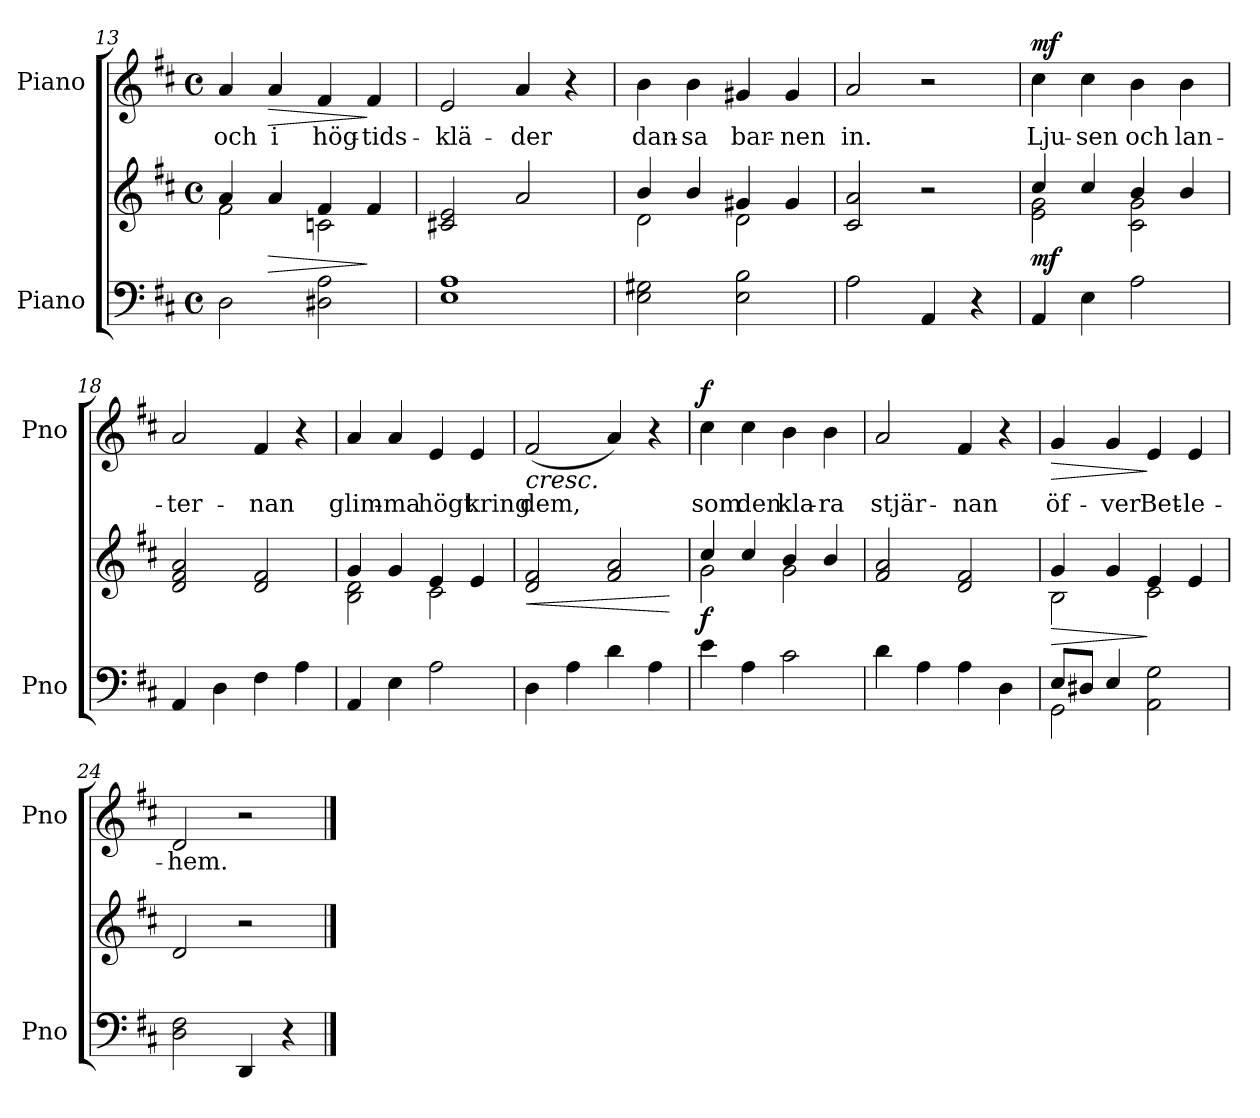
**kern	**kern	**dynam	**kern	**text	**dynam
*part2	*part2	*part2	*part1	*part1	*part1
*staff3	*staff2	*staff2/3	*staff1	*staff1	*staff1
*I"Piano	*	*	*I"Piano	*	*
*I'Pno	*	*	*I'Pno	*	*
!!LO:LB:g=z
*clefF4	*clefG2	*	*clefG2	*	*
*k[f#c#]	*k[f#c#]	*	*k[f#c#]	*	*
*M4/4	*M4/4	*	*M4/4	*	*
*met(c)	*met(c)	*	*met(c)	*	*
=13	=13	=13	=13	=13	=13
*	*^	*	*	*	*
!	!	!	!	!	!LO:LY:b	!
2D\	4a/	2f#\	.	4a/	och	.
!	!	!	!LO:HP:b	!	!LO:LY:b	!LO:HP:b
.	4a/	.	>	4a/	i	>
!	!	!	!	!	!LO:LY:b	!
2D#X\ 2A\	4f#/	2cn\	.	4f#/	hög-	.
!	!	!	!	!	!LO:LY:b	!
.	4f#/	.	]	4f#/	-tids-	]
*	*v	*v	*	*	*	*
=14	=14	=14	=14	=14	=14
!	!	!	!	!LO:LY:b	!
1E 1A	2c#X/ 2e/	.	2e/	-klä-	.
!	!	!	!	!LO:LY:b	!
.	2a/	.	4a/	-der	.
.	.	.	4r	.	.
=15	=15	=15	=15	=15	=15
*	*^	*	*	*	*
!	!	!	!	!	!LO:LY:b	!
2E\ 2G#X\	4b/	2d\	.	4b\	dan-	.
!	!	!	!	!	!LO:LY:b	!
.	4b/	.	.	4b\	-sa	.
!	!	!	!	!	!LO:LY:b	!
2E\ 2B\	4g#X/	2d\	.	4g#X/	bar-	.
!	!	!	!	!	!LO:LY:b	!
.	4g#/	.	.	4g#/	-nen	.
*	*v	*v	*	*	*	*
=16	=16	=16	=16	=16	=16
!	!	!	!	!LO:LY:b	!
2A\	2c#/ 2a/	.	2a/	in.	.
4AA/	2r	.	2r	.	.
4r	.	.	.	.	.
=17	=17	=17	=17	=17	=17
*	*^	*	*	*	*
!	!	!	!LO:DY:b	!	!LO:LY:b	!LO:DY:a
4AA/	4cc#/	2e\ 2g\	mf	4cc#\	Lju-	mf
!	!	!	!	!	!LO:LY:b	!
4E\	4cc#/	.	.	4cc#\	-sen	.
!	!	!	!	!	!LO:LY:b	!
2A\	4b/	2c#\ 2g\	.	4b\	och	.
!	!	!	!	!	!LO:LY:b	!
.	4b/	.	.	4b\	lan-	.
*	*v	*v	*	*	*	*
=18	=18	=18	=18	=18	=18
!	!	!	!	!LO:LY:b	!
4AA/	2d/ 2f#/ 2a/	.	2a/	-ter-	.
4D\	.	.	.	.	.
!	!	!	!	!LO:LY:b	!
4F#\	2d/ 2f#/	.	4f#/	-nan	.
4A\	.	.	4r	.	.
!!LO:LB:g=z
=19	=19	=19	=19	=19	=19
*	*^	*	*	*	*
!	!	!	!	!	!LO:LY:b	!
4AA/	4g/	2B\ 2d\	.	4a/	glim-	.
!	!	!	!	!	!LO:LY:b	!
4E\	4g/	.	.	4a/	-ma	.
!	!	!	!	!	!LO:LY:b	!
2A\	4e/	2c#\	.	4e/	högt	.
!	!	!	!	!	!LO:LY:b	!
.	4e/	.	.	4e/	kring	.
*	*v	*v	*	*	*	*
=20	=20	=20	=20	=20	=20
!	!	!LO:HP:b	!	!LO:LY:b	!LO:HP:b
4D\	2d/ 2f#/	<	(<2f#/	dem,	<
4A\	.	.	.	.	.
4d\	2f#/ 2a/	.	4a/)	.	.
4A\	.	.	4r	.	.
.	.	[	.	.	.
=21	=21	=21	=21	=21	=21
*	*^	*	*	*	*
!	!	!	!LO:DY:b	!	!LO:LY:b	!LO:DY:a
4e\	4cc#/	2g\	f	4cc#\	som	f
!	!	!	!	!	!LO:LY:b	!
4A\	4cc#/	.	.	4cc#\	den	[
!	!	!	!	!	!LO:LY:b	!
2c#\	4b/	2g\	.	4b\	kla-	.
!	!	!	!	!	!LO:LY:b	!
.	4b/	.	.	4b\	-ra	.
*	*v	*v	*	*	*	*
=22	=22	=22	=22	=22	=22
!	!	!	!	!LO:LY:b	!
4d\	2f#/ 2a/	.	2a/	stjär-	.
4A\	.	.	.	.	.
!	!	!	!	!LO:LY:b	!
4A\	2d/ 2f#/	.	4f#/	-nan	.
4D\	.	.	4r	.	.
=23	=23	=23	=23	=23	=23
*^	*	*	*	*	*
!	!	!	!LO:HP:b	!	!LO:LY:b	!LO:HP:b
*	*	*^	*	*	*	*
8E/L	2GG\	4g/	2B\	>	4g/	öf-	>
8D#X/J	.	.	.	.	.	.	.
!	!	!	!	!	!	!LO:LY:b	!
4E/	.	4g/	.	.	4g/	-ver	.
!	!	!	!	!	!	!LO:LY:b	!
2AA\ 2G\	2ryy	4e/	2c#\	]	4e/	Bet-	]
!	!	!	!	!	!	!LO:LY:b	!
.	.	4e/	.	.	4e/	-le-	.
*v	*v	*	*	*	*	*	*
*	*v	*v	*	*	*	*
=24	=24	=24	=24	=24	=24
!	!	!	!	!LO:LY:b	!
2D\ 2F#\	2d/	.	2d/	-hem.	.
4DD/	2r	.	2r	.	.
4r	.	.	.	.	.
==	==	==	==	==	==
*-	*-	*-	*-	*-	*-
